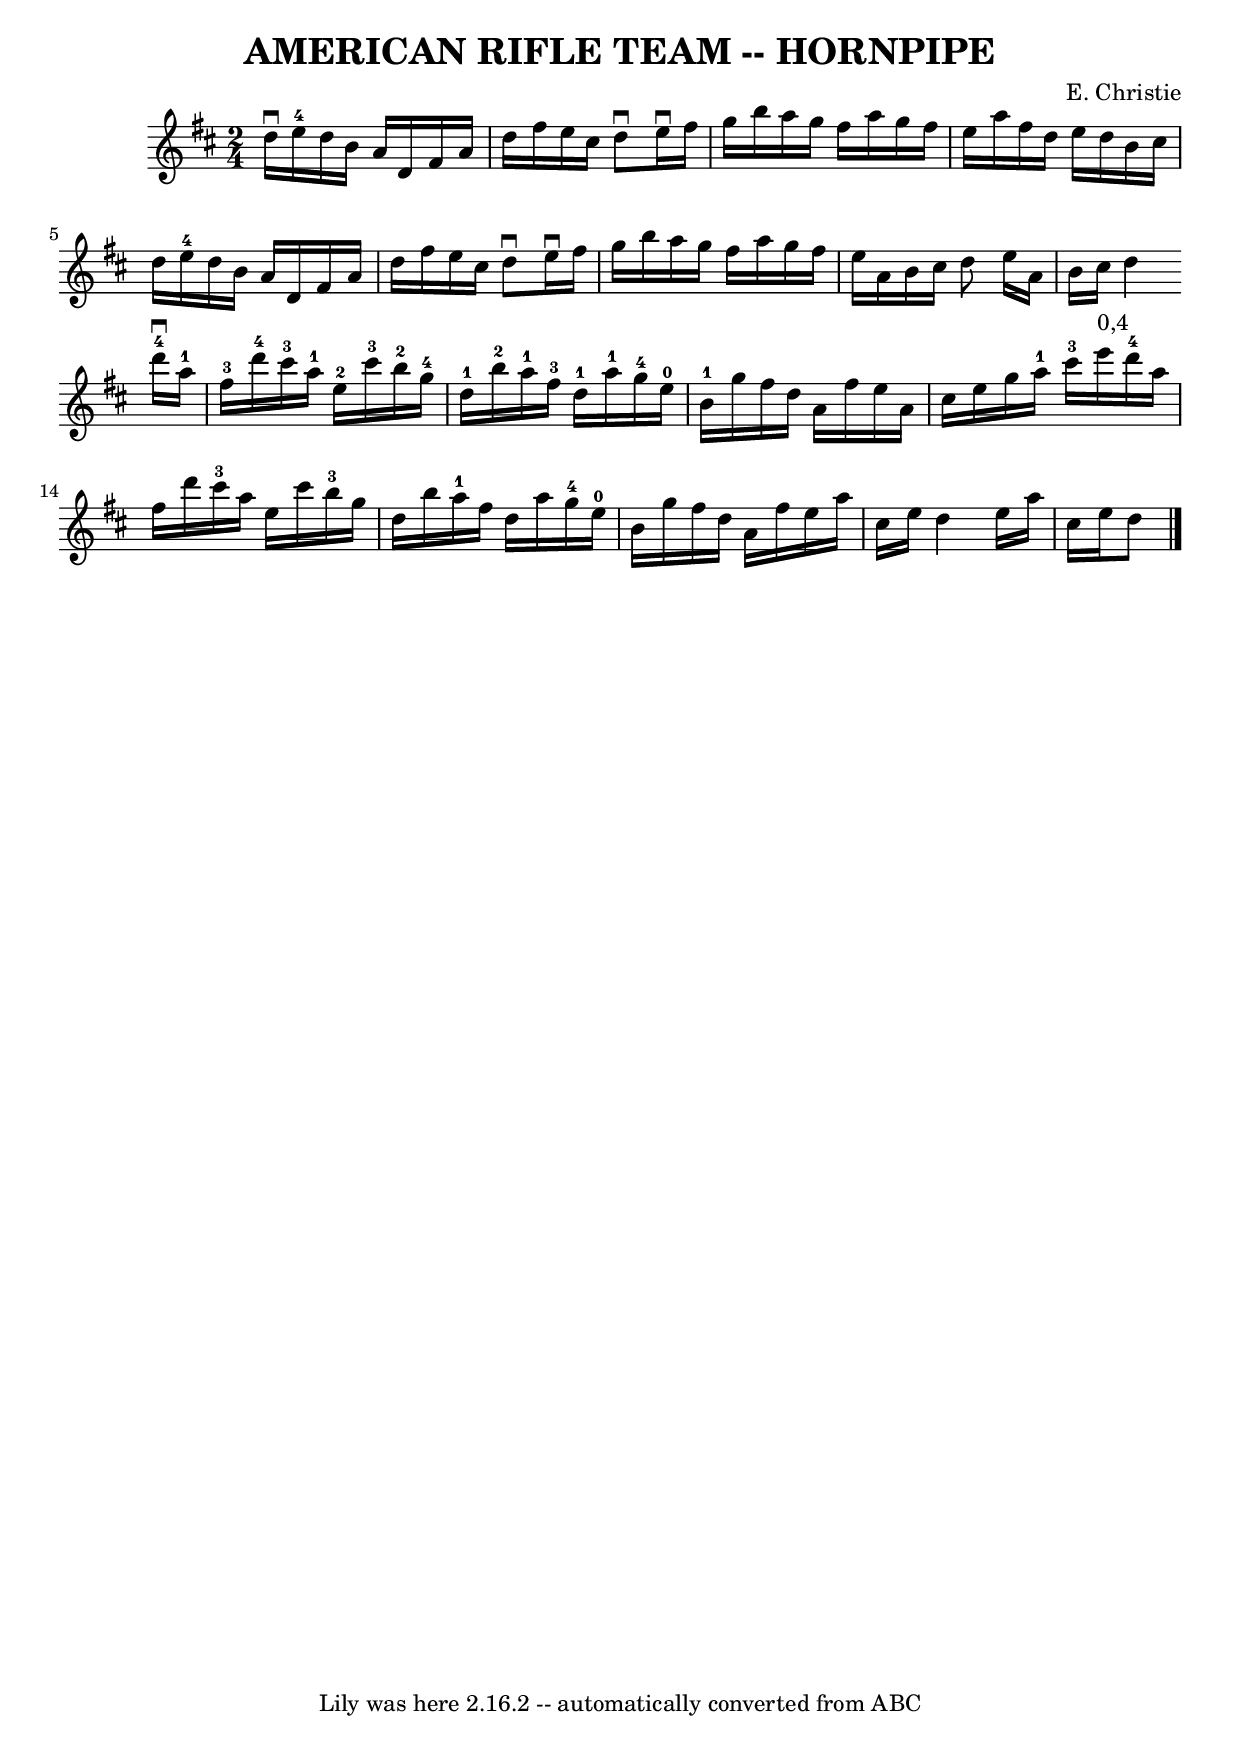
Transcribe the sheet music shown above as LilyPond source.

\version "2.16.2"
\include "Mammoth.ily"
\header {
  %% book = "Ryan's Mammoth Collection of Fiddle Tunes"
  composer = "E. Christie"
  crossRefNumber = "1"
  footnotes = ""
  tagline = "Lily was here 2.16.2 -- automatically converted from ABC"
  title = "AMERICAN RIFLE TEAM -- HORNPIPE"

}
voicedefault =  {


  \time 2/4 
  \key d \major
				% %staffsep 55
  |
  d''16^\downbow e''16-4 d''16 b'16 a'16 d'16    
  fis'16 a'16    |
  d''16 fis''16 e''16 cis''16 d''8^\downbow e''16^\downbow fis''16    |
  g''16 b''16 a''16    
  g''16 fis''16 a''16 g''16 fis''16    |
  e''16 a''16    
  fis''16 d''16 e''16 d''16 b'16 cis''16    |
  |
  
  d''16 e''16-4 d''16 b'16 a'16 d'16 fis'16 a'16    
  |
  d''16 fis''16 e''16 cis''16 d''8^\downbow e''16^\downbow fis''16    |
  g''16 b''16 a''16 g''16 fis''16   
  a''16 g''16 fis''16    |
  e''16 a'16 b'16 cis''16    
  d''8    \bar ":|" e''16 a'16 b'16 cis''16 d''4    \bar "|."     
  \bar "|:" d'''16-4^\downbow a''16-1 fis''16-3 d'''16-4    
  cis'''16-3 a''16-1 e''16-2 cis'''16-3       |
  
  b''16-2 g''16-4 d''16-1 b''16-2 a''16-1 fis''16-3 
  d''16-1 a''16-1       |
  g''16-4 e''16-0 b'16 -1 g''16 fis''16 d''16 a'16 fis''16    |
  e''16 a'16 
  cis''16 e''16 g''16 a''16-1 cis'''16-3 e'''16^"0,4"   
  |
  |
  d'''16-4 a''16 fis''16 d'''16      
  cis'''16-3 a''16 e''16 cis'''16    |
  b''16-3 g''16   
  d''16 b''16 a''16-1 fis''16 d''16 a''16        |
  
  g''16-4 e''16-0 b'16 g''16 fis''16 d''16 a'16 fis''16  
  |
  e''16 a''16 cis''16 e''16 d''4    \bar ":|" e''16    
  a''16 cis''16 e''16 d''8    \bar "|."   

}

\score{
  <<

    \context Staff="default"
    {
      \voicedefault 
      
    }

  >>
  \layout {
    
  }
  \midi {
  }

}
